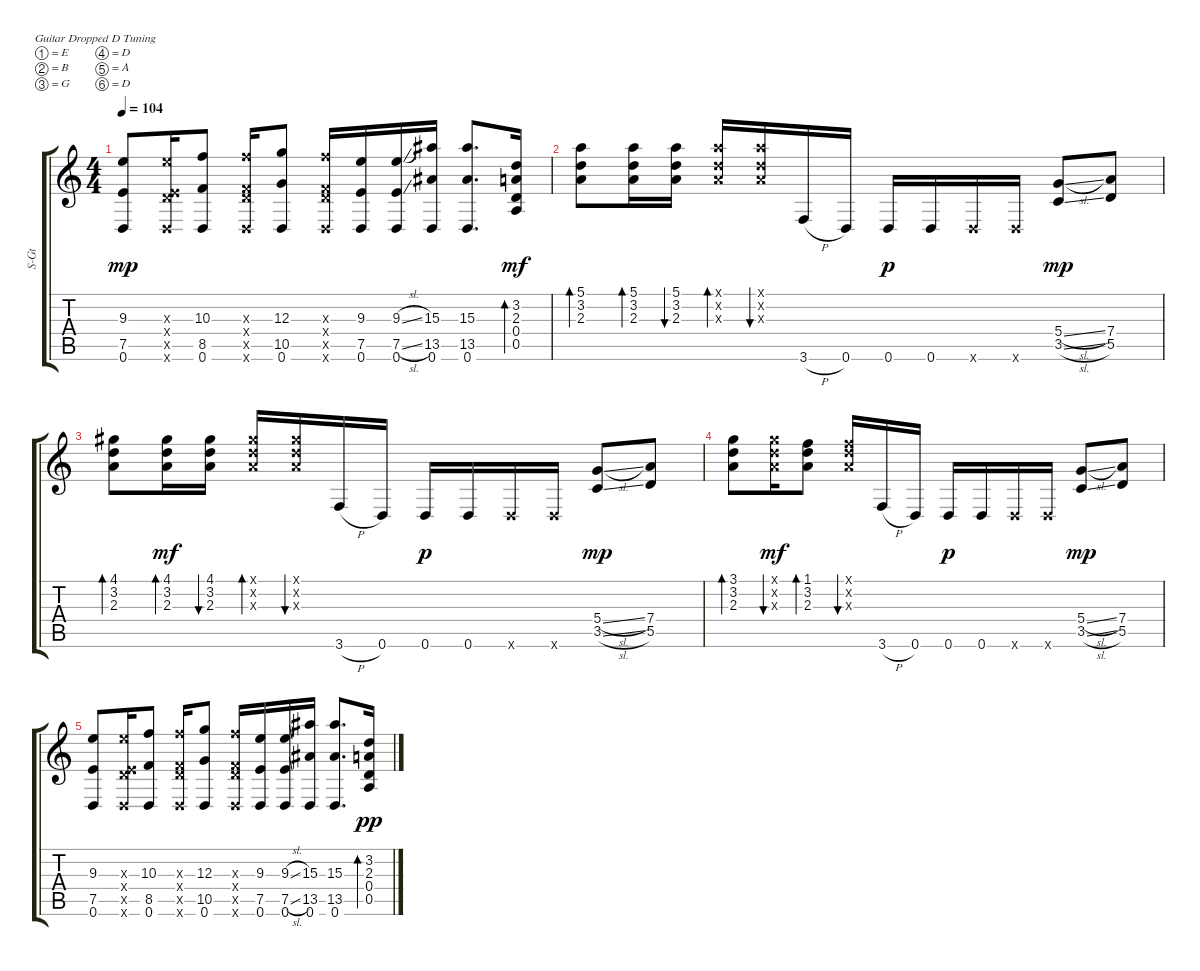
\defaultSystemsLayout 4
\bracketExtendMode groupsimilarinstruments
\otherSystemsTrackNameOrientation horizontal
\track ("Mikael Äkerfeldt (Clean)" "S-Gt") {instrument acousticguitarsteel}
\staff {score tabs}
\tuning (E4 B3 G3 D3 A2 D2)
\ts (4 4)
\tempo 104
\clef g2
\ks c
(0.6 7.5 9.3).8{dy mp beam Up} (0.6{x} 7.5{x} 9.3{x} 0.4{x}).16{beam Up} (0.6 8.5 10.3).8{beam Up} (0.6{x} 8.5{x} 10.3{x} 0.4{x}).16{beam Up} (0.6 10.5 12.3).8{beam Up} (0.6{x} 8.5{x} 10.3{x} 0.4{x}).16{beam Up} (0.6 7.5 9.3).16{beam Up} (0.6 7.5{sl} 9.3{sl}).16{beam Up} (13.5{acc #} 15.3{acc #} 0.6).16{beam Up} (13.5{acc #} 15.3{acc #} 0.6).8{d beam Up} (0.4 2.3 3.2 0.5).16{bd 119 dy mf beam Up} |
(2.3 3.2 5.1).8{bd 60 beam Down} (2.3 3.2 5.1).16{bd 60 beam Down} (2.3 3.2 5.1).16{bu 60 beam Down} (2.3{x} 3.2{x} 5.1{x}).16{bd 60 beam Up} (2.3{x} 3.2{x} 5.1{x}).16{bu 60 beam Up} 3.6{h}.16{beam Up} 0.6.16{beam Up} 0.6.16{dy p beam Up} 0.6.16{beam Up} 0.6{x}.16{beam Up} 0.6{x}.16{beam Up} (3.5{sl} 5.4{sl}).8{dy mp beam Up} (5.5 7.4).8{beam Up} |
(2.3 3.2 4.1{acc #}).8{bd 60 beam Down} (2.3 3.2 4.1{acc #}).16{bd 60 dy mf beam Down} (2.3 3.2 4.1{acc #}).16{bu 60 beam Down} (2.3{x} 3.2{x} 4.1{x acc #}).16{bd 60 beam Up} (2.3{x} 3.2{x} 4.1{x acc #}).16{bu 60 beam Up} 3.6{h}.16{beam Up} 0.6.16{beam Up} 0.6.16{dy p beam Up} 0.6.16{beam Up} 0.6{x}.16{beam Up} 0.6{x}.16{beam Up} (3.5{sl} 5.4{sl}).8{dy mp beam Up} (5.5 7.4).8{beam Up} |
(2.3 3.2 3.1).8{bd 60 beam Down} (2.3{x} 3.2{x} 3.1{x}).16{bu 60 dy mf beam Down} (2.3 3.2 1.1).8{bd 59 beam Down} (2.3{x} 3.2{x} 1.1{x}).16{bu 60 beam Up} 3.6{h}.16{beam Up} 0.6.16{beam Up} 0.6.16{dy p beam Up} 0.6.16{beam Up} 0.6{x}.16{beam Up} 0.6{x}.16{beam Up} (3.5{sl} 5.4{sl}).8{dy mp beam Up} (5.5 7.4).8{beam Up} |
(0.6 7.5 9.3).8{beam Up} (0.6{x} 7.5{x} 9.3{x} 0.4{x}).16{beam Up} (0.6 8.5 10.3).8{beam Up} (0.6{x} 8.5{x} 10.3{x} 0.4{x}).16{beam Up} (0.6 10.5 12.3).8{beam Up} (0.6{x} 8.5{x} 10.3{x} 0.4{x}).16{beam Up} (0.6 7.5 9.3).16{beam Up} (0.6 7.5{sl} 9.3{sl}).16{beam Up} (13.5{acc #} 15.3{acc #} 0.6).16{beam Up} (13.5{acc #} 15.3{acc #} 0.6).8{d beam Up} (0.4 2.3 3.2 0.5).16{bd 119 dy pp beam Up}
